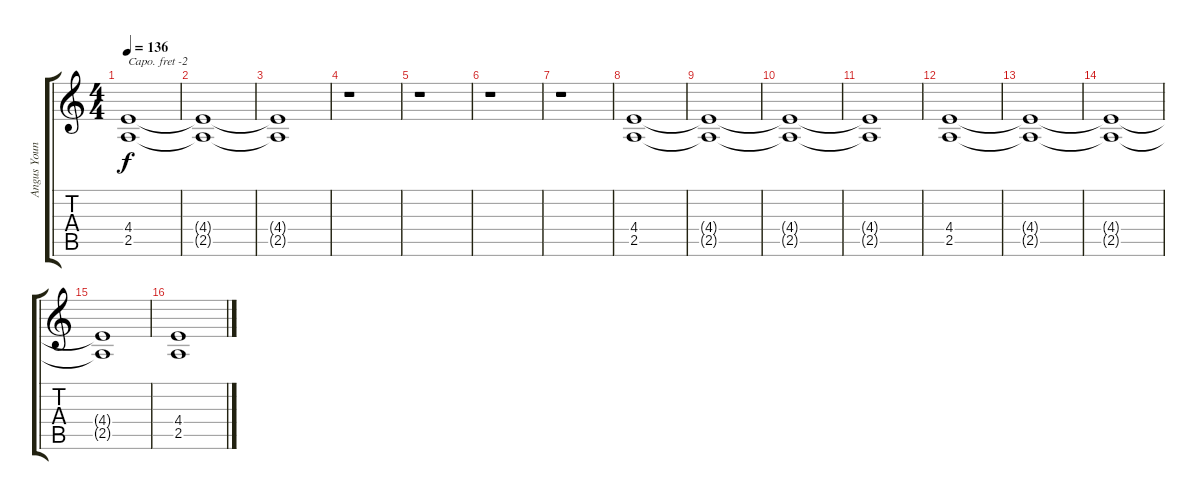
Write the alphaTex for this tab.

\track ("Angus Young - Lead Guitar" "Angus Youn") {instrument distortionguitar}
\staff {score tabs}
\capo -2
\tuning (E4 B3 G3 D3 A2 E2) {hide}
\ts (4 4)
\tempo 136
\clef g2
\ks c
(4.4{t} 2.5{t}).1{dy f} |
(4.4{t} 2.5{t}).1 |
(4.4{t} 2.5{t}).1 |
r.1 |
r.1 |
r.1 |
r.1 |
(4.4 2.5).1 |
(4.4{t} 2.5{t}).1 |
(4.4{t} 2.5{t}).1 |
(4.4{t} 2.5{t}).1 |
(4.4 2.5).1 |
(4.4{t} 2.5{t}).1 |
(4.4{t} 2.5{t}).1 |
(4.4{t} 2.5{t}).1 |
(4.4 2.5).1
